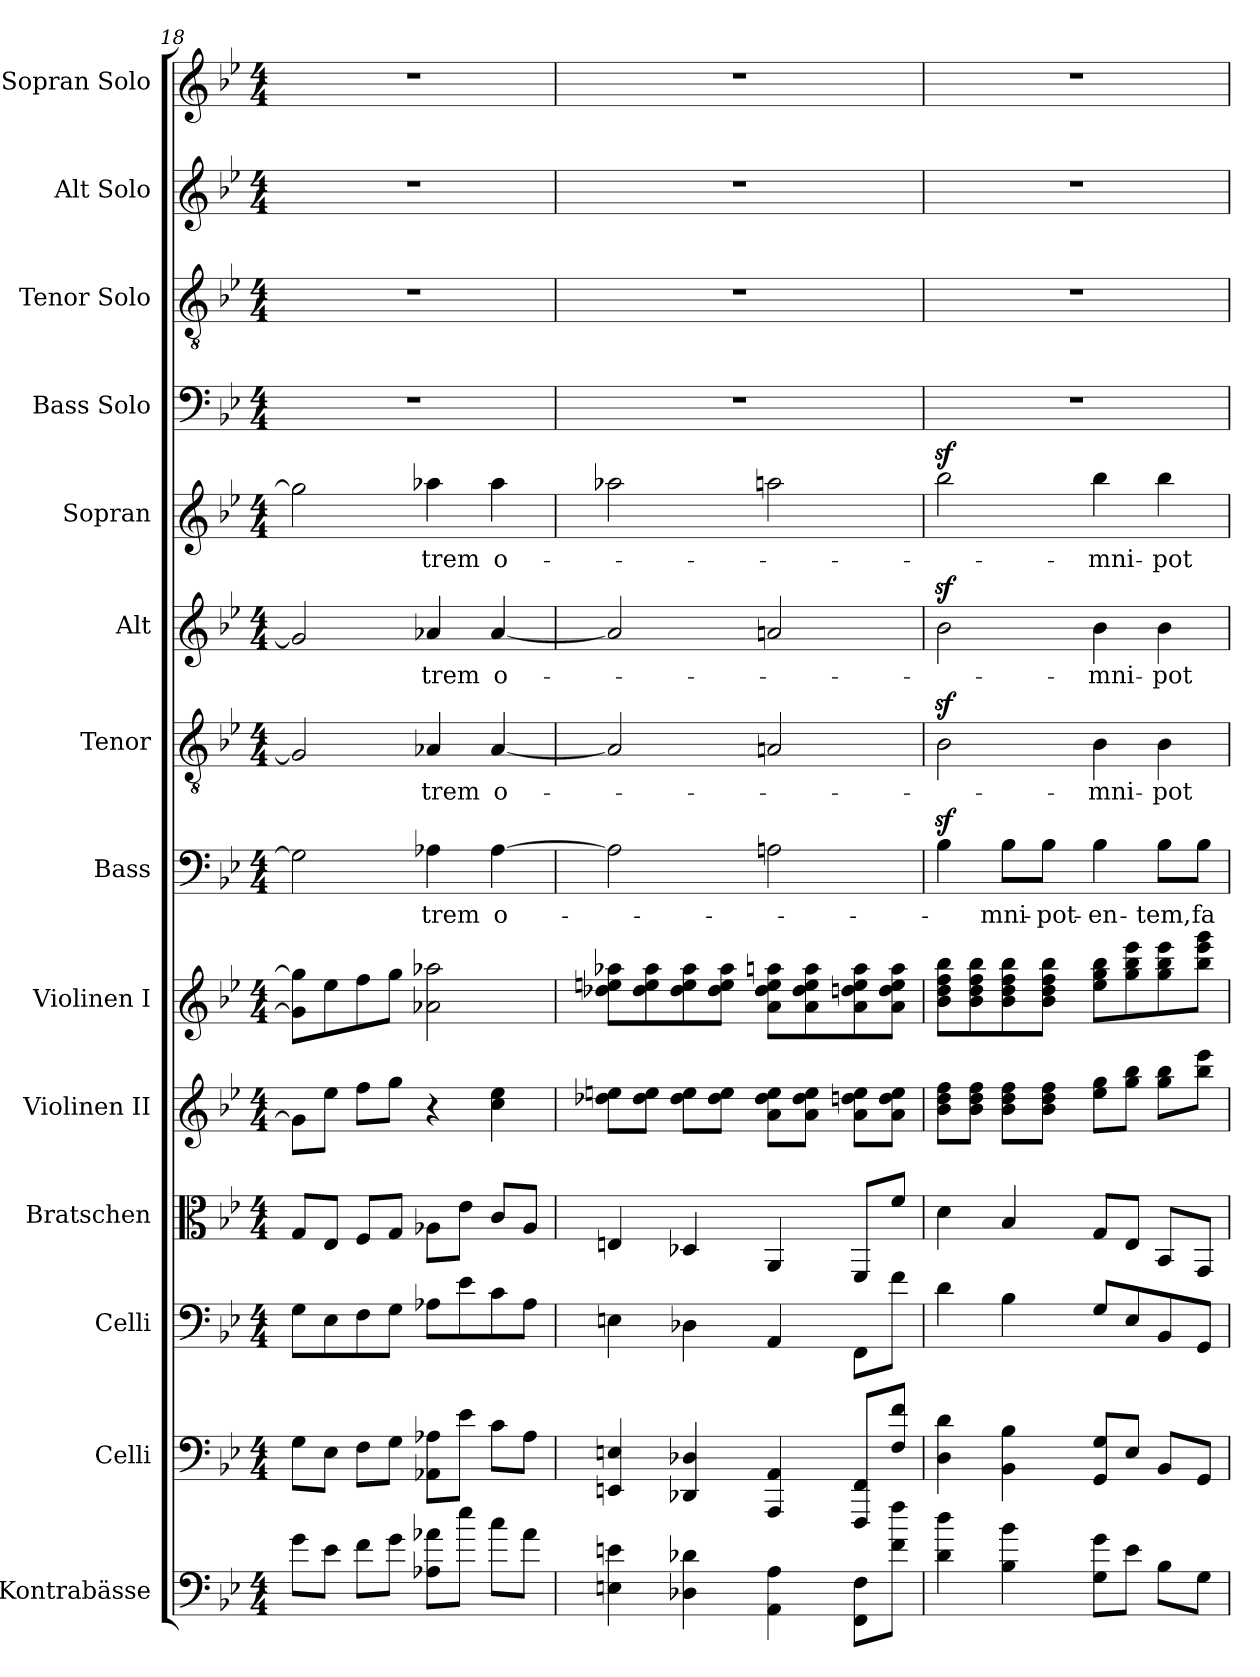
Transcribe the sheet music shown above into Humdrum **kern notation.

**kern	**kern	**kern	**kern	**kern	**kern	**kern	**text	**kern	**text	**kern	**text	**kern	**text	**kern	**kern	**kern	**kern
*part14	*part13	*part12	*part11	*part10	*part9	*part8	*part8	*part7	*part7	*part6	*part6	*part5	*part5	*part4	*part3	*part2	*part1
*staff14	*staff13	*staff12	*staff11	*staff10	*staff9	*staff8	*staff8	*staff7	*staff7	*staff6	*staff6	*staff5	*staff5	*staff4	*staff3	*staff2	*staff1
*I"Kontrabässe	*I"Celli	*I"Celli	*I"Bratschen	*I"Violinen II	*I"Violinen I	*I"Bass	*	*I"Tenor	*	*I"Alt	*	*I"Sopran	*	*I"Bass Solo	*I"Tenor Solo	*I"Alt Solo	*I"Sopran Solo
*	*I'Cl.	*	*	*	*I'Vl.	*I'B.	*	*I'T.	*	*I'A.	*	*I'S.	*	*I'B.S.	*I'T.S.	*I'A.S.	*I'S.S.
*clefF4	*clefF4	*clefF4	*clefC3	*clefG2	*clefG2	*clefF4	*	*clefGv2	*	*clefG2	*	*clefG2	*	*clefF4	*clefGv2	*clefG2	*clefG2
*ITrd7c12	*	*	*	*	*	*	*	*	*	*	*	*	*	*	*	*	*
*k[b-e-]	*k[b-e-]	*k[b-e-]	*k[b-e-]	*k[b-e-]	*k[b-e-]	*k[b-e-]	*	*k[b-e-]	*	*k[b-e-]	*	*k[b-e-]	*	*k[b-e-]	*k[b-e-]	*k[b-e-]	*k[b-e-]
*B-:	*B-:	*B-:	*B-:	*B-:	*B-:	*B-:	*	*B-:	*	*B-:	*	*B-:	*	*B-:	*B-:	*B-:	*B-:
*M4/4	*M4/4	*M4/4	*M4/4	*M4/4	*M4/4	*M4/4	*	*M4/4	*	*M4/4	*	*M4/4	*	*M4/4	*M4/4	*M4/4	*M4/4
=18	=18	=18	=18	=18	=18	=18	=18	=18	=18	=18	=18	=18	=18	=18	=18	=18	=18
8G\L	8G\L	8G\L	8G/L	8g\L]	8g\] 8gg\]L	2G\]	.	2G/]	.	2g/]	.	2gg\]	.	1r	1r	1r	1r
8E-\J	8E-\J	8E-\	8E-/J	8ee-\J	8ee-\	.	.	.	.	.	.	.	.	.	.	.	.
8F\L	8F\L	8F\	8F/L	8ff\L	8ff\	.	.	.	.	.	.	.	.	.	.	.	.
8G\J	8G\J	8G\J	8G/J	8gg\J	8gg\J	.	.	.	.	.	.	.	.	.	.	.	.
!	!	!	!	!	!	!	!LO:LY:b	!	!LO:LY:b	!	!LO:LY:b	!	!LO:LY:b	!	!	!	!
8AA-X\ 8A-X\L	8AA-X\ 8A-X\L	8A-X\L	8A-X\L	4r	2a-X\ 2aa-X\	4A-X\	-trem	4A-X/	trem	4a-X/	trem	4aa-X\	trem	.	.	.	.
8e-\J	8e-\J	8e-\	8e-\J	.	.	.	.	.	.	.	.	.	.	.	.	.	.
!	!	!	!	!	!	!	!LO:LY:b	!	!LO:LY:b	!	!LO:LY:b	!	!LO:LY:b	!	!	!	!
8c\L	8c\L	8c\	8c/L	4cc\ 4ee-\	.	[4A-\	o-	[4A-/	-o-	[4a-/	-o-	4aa-\	-o-	.	.	.	.
8A-\J	8A-\J	8A-\J	8A-/J	.	.	.	.	.	.	.	.	.	.	.	.	.	.
!!LO:LB:g=z
=19	=19	=19	=19	=19	=19	=19	=19	=19	=19	=19	=19	=19	=19	=19	=19	=19	=19
4EEn\ 4En\	4EEn/ 4En/	4En\	4En/	8dd-X\ 8een\L	8dd-X\ 8een\ 8aa-X\L	2A-\]	.	2A-/]	.	2a-/]	.	2aa-X\	.	1r	1r	1r	1r
.	.	.	.	8dd-\ 8ee\J	8dd-\ 8ee\ 8aa-\	.	.	.	.	.	.	.	.	.	.	.	.
4DD-X\ 4D-X\	4DD-X/ 4D-X/	4D-X\	4D-X/	8dd-\ 8ee\L	8dd-\ 8ee\ 8aa-\	.	.	.	.	.	.	.	.	.	.	.	.
.	.	.	.	8dd-\ 8ee\J	8dd-\ 8ee\ 8aa-\J	.	.	.	.	.	.	.	.	.	.	.	.
4AAA\ 4AA\	4AAA/ 4AA/	4AA/	4AA/	8a\ 8dd-\ 8ee\L	8a\ 8dd-\ 8ee\ 8aan\L	2An\	.	2An/	.	2an/	.	2aan\	.	.	.	.	.
.	.	.	.	8a\ 8dd-\ 8ee\J	8a\ 8dd-\ 8ee\ 8aa\	.	.	.	.	.	.	.	.	.	.	.	.
8FFF\ 8FF\L	8FFF/ 8FF/L	8FF\L	8FF/L	8a\ 8ddn\ 8ee\L	8a\ 8ddn\ 8ee\ 8aa\	.	.	.	.	.	.	.	.	.	.	.	.
8F\ 8f\J	8F/ 8f/J	8f\J	8f/J	8a\ 8dd\ 8ee\J	8a\ 8dd\ 8ee\ 8aa\J	.	.	.	.	.	.	.	.	.	.	.	.
=20	=20	=20	=20	=20	=20	=20	=20	=20	=20	=20	=20	=20	=20	=20	=20	=20	=20
4D\ 4d\	4D\ 4d\	4d\	4d\	8b-\ 8dd\ 8ff\L	8b-\ 8dd\ 8ff\ 8bb-\L	4B-z>\	.	2B-z>\	.	2b-z>\	.	2bb-z>\	.	1r	1r	1r	1r
.	.	.	.	8b-\ 8dd\ 8ff\J	8b-\ 8dd\ 8ff\ 8bb-\	.	.	.	.	.	.	.	.	.	.	.	.
!	!	!	!	!	!	!	!LO:LY:b	!	!	!	!	!	!	!	!	!	!
4BB-\ 4B-\	4BB-\ 4B-\	4B-\	4B-/	8b-\ 8dd\ 8ff\L	8b-\ 8dd\ 8ff\ 8bb-\	8B-\L	-mni-	.	.	.	.	.	.	.	.	.	.
!	!	!	!	!	!	!	!LO:LY:b	!	!	!	!	!	!	!	!	!	!
.	.	.	.	8b-\ 8dd\ 8ff\J	8b-\ 8dd\ 8ff\ 8bb-\J	8B-\J	-pot-	.	.	.	.	.	.	.	.	.	.
!	!	!	!	!	!	!	!LO:LY:b	!	!LO:LY:b	!	!LO:LY:b	!	!LO:LY:b	!	!	!	!
8GG\ 8G\L	8GG/ 8G/L	8G/L	8G/L	8ee-\ 8gg\L	8ee-\ 8gg\ 8bb-\L	4B-\	-en-	4B-\	-mni-	4b-\	-mni-	4bb-\	-mni-	.	.	.	.
8E-\J	8E-/J	8E-/	8E-/J	8gg\ 8bb-\J	8gg\ 8bb-\ 8eee-\	.	.	.	.	.	.	.	.	.	.	.	.
!	!	!	!	!	!	!	!LO:LY:b	!	!LO:LY:b	!	!LO:LY:b	!	!LO:LY:b	!	!	!	!
8BB-\L	8BB-/L	8BB-/	8BB-/L	8gg\ 8bb-\L	8gg\ 8bb-\ 8eee-\	8B-\L	tem,	4B-\	-pot-	4b-\	-pot-	4bb-\	-pot-	.	.	.	.
!	!	!	!	!	!	!	!LO:LY:b	!	!	!	!	!	!	!	!	!	!
8GG\J	8GG/J	8GG/J	8GG/J	8bb-\ 8eee-\J	8bb-\ 8eee-\ 8ggg\J	8B-\J	-fa-	.	.	.	.	.	.	.	.	.	.
=	=	=	=	=	=	=	=	=	=	=	=	=	=	=	=	=	=
*-	*-	*-	*-	*-	*-	*-	*-	*-	*-	*-	*-	*-	*-	*-	*-	*-	*-
